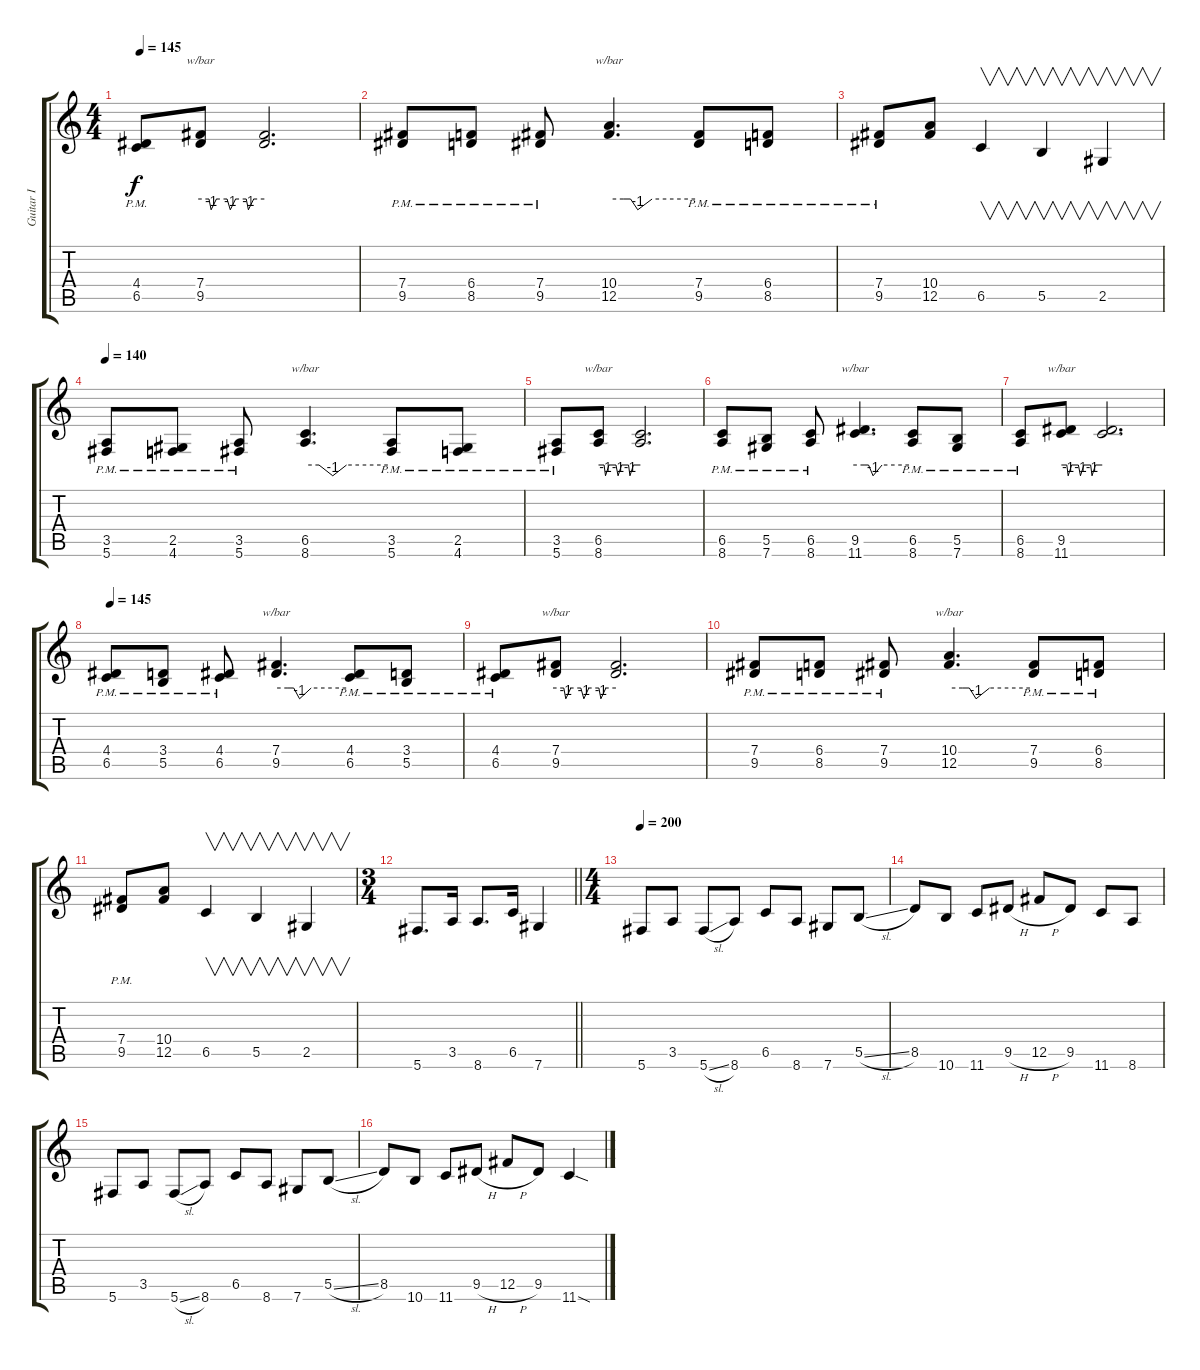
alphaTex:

\track ("Guitar I" "Guitar I") {instrument distortionguitar}
\staff {score tabs}
\tuning (Db4 Ab3 E3 B2 Gb2 Db2) {hide}
\ts (4 4)
\tempo 145
\clef g2
\ks c
(4.4{pm} 6.5{pm}).8{dy f} (7.4 9.5).8{tbe (custom default 0 0 8 0 10 -4 15 0 25 0 28 -4 33 0 43 0 45 -4 50 0 60 0)} (7.4{t} 9.5{t}).2{d} |
(7.4{pm} 9.5{pm}).8 (6.4{pm} 8.5{pm}).8 (7.4{pm} 9.5{pm}).8 (10.4 12.5).4{d tbe (custom default 0 0 10 0 15 0 20 -4 30 0 60 0)} (7.4{pm} 9.5{pm}).8 (6.4{pm} 8.5{pm}).8 |
(7.4{pm} 9.5{pm}).8 (10.4 12.5).8 6.5.4{v} 5.5.4{v} 2.5.4{v} |
\tempo 140
(3.5{pm} 5.6{pm}).8 (2.5{pm} 4.6{pm}).8 (3.5{pm} 5.6{pm}).8 (6.5 8.6).4{d tbe (custom default 0 0 10 0 20 -4 30 0 60 0)} (3.5{pm} 5.6{pm}).8 (2.5{pm} 4.6{pm}).8 |
(3.5{pm} 5.6{pm}).8 (6.5 8.6).8{tbe (custom default 0 0 8 0 10 -4 15 0 25 0 28 -4 33 0 43 0 45 -4 50 0 60 0)} (6.5{t} 8.6{t}).2{d} |
(6.5{pm} 8.6{pm}).8 (5.5{pm} 7.6{pm}).8 (6.5{pm} 8.6{pm}).8 (9.5 11.6).4{d tbe (custom default 0 0 10 0 15 0 20 -4 30 0 60 0)} (6.5{pm} 8.6{pm}).8 (5.5{pm} 7.6{pm}).8 |
(6.5{pm} 8.6{pm}).8 (9.5 11.6).8{tbe (custom default 0 0 8 0 10 -4 15 0 25 0 28 -4 33 0 43 0 45 -4 50 0 60 0)} (9.5{t} 11.6{t}).2{d} |
\tempo 145
(4.4{pm} 6.5{pm}).8 (3.4{pm} 5.5{pm}).8 (4.4{pm} 6.5{pm}).8 (7.4 9.5).4{d tbe (custom default 0 0 10 0 15 0 20 -4 30 0 60 0)} (4.4{pm} 6.5{pm}).8 (3.4{pm} 5.5{pm}).8 |
(4.4{pm} 6.5{pm}).8 (7.4 9.5).8{tbe (custom default 0 0 8 0 10 -4 15 0 25 0 28 -4 33 0 43 0 45 -4 50 0 60 0)} (7.4{t} 9.5{t}).2{d} |
(7.4{pm} 9.5{pm}).8 (6.4{pm} 8.5{pm}).8 (7.4{pm} 9.5{pm}).8 (10.4 12.5).4{d tbe (custom default 0 0 10 0 15 0 20 -4 30 0 60 0)} (7.4{pm} 9.5{pm}).8 (6.4{pm} 8.5{pm}).8 |
(7.4{pm} 9.5{pm}).8 (10.4 12.5).8 6.5.4{v} 5.5.4{v} 2.5.4{v} |
\ts (3 4)
\barLineRight lightlight
5.6.8{d} 3.5.16 8.6.8{d} 6.5.16 7.6.4 |
\ts (4 4)
\tempo 200
5.6.8 3.5.8 5.6{sl}.8 8.6.8 6.5.8 8.6.8 7.6.8 5.5{sl}.8 |
8.5.8 10.6.8 11.6.8 9.5{h}.8 12.5{h}.8 9.5.8 11.6.8 8.6.8 |
5.6.8 3.5.8 5.6{sl}.8 8.6.8 6.5.8 8.6.8 7.6.8 5.5{sl}.8 |
8.5.8 10.6.8 11.6.8 9.5{h}.8 12.5{h}.8 9.5.8 11.6{sod}.4
